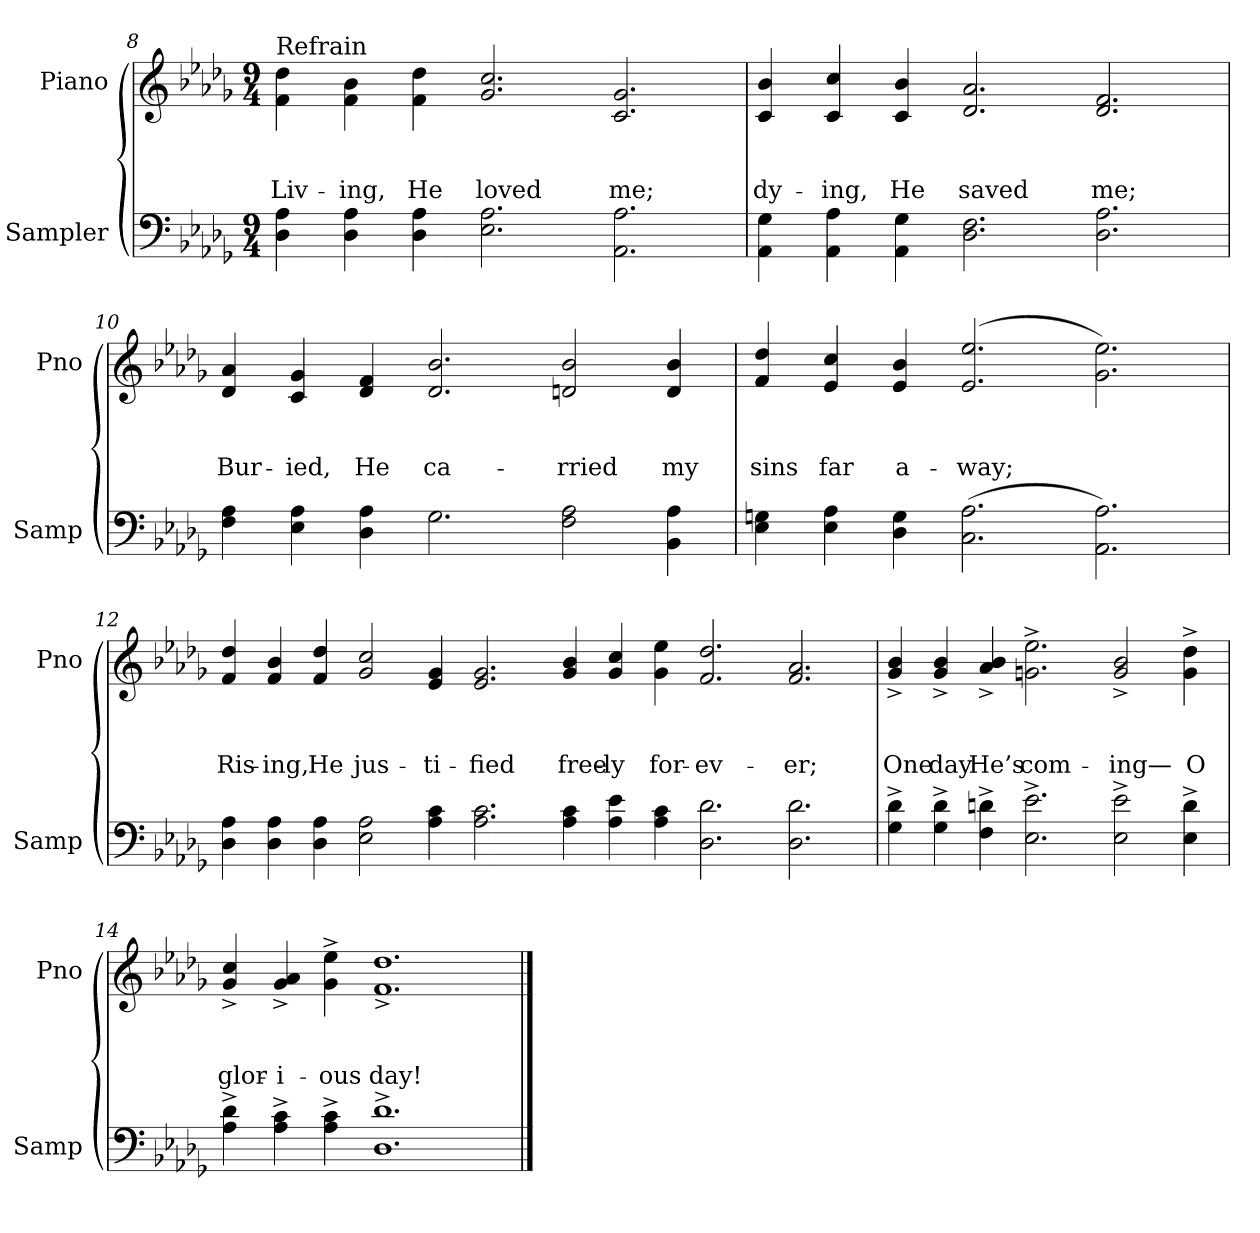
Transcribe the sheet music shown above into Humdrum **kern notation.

**kern	**kern	**text	**text	**text
*part2	*part1	*part1	*part1	*part1
*staff2	*staff1	*staff1	*staff1	*staff1
*I"Sampler	*I"Piano	*	*	*
*I'Samp	*I'Pno	*	*	*
*clefF4	*clefG2	*	*	*
*k[b-e-a-d-g-]	*k[b-e-a-d-g-]	*	*	*
*D-:	*D-:	*	*	*
*M9/4	*M9/4	*	*	*
=8	=8	=8	=8	=8
!	!LO:TX:t=Refrain	!	!	!
4D-\ 4A-\	4f\ 4dd-\	.	.	Liv-
4D-\ 4A-\	4f\ 4b-\	.	.	-ing,
4D-\ 4A-\	4f\ 4dd-\	.	.	He
2.E-\ 2.A-\	2.g-/ 2.cc/	.	.	loved
2.AA-\ 2.A-\	2.c/ 2.g-/	.	.	me;
=9	=9	=9	=9	=9
4AA-\ 4G-\	4c/ 4b-/	.	.	dy-
4AA-\ 4A-\	4c/ 4cc/	.	.	-ing,
4AA-\ 4G-\	4c/ 4b-/	.	.	He
2.D-\ 2.F\	2.d-/ 2.a-/	.	.	saved
2.D-\ 2.A-\	2.d-/ 2.f/	.	.	me;
=10	=10	=10	=10	=10
4F\ 4A-\	4d-/ 4a-/	.	.	Bur-
4E-\ 4A-\	4c/ 4g-/	.	.	-ied,
4D-\ 4A-\	4d-/ 4f/	.	.	He
2.G-\	2.d-/ 2.b-/	.	.	ca-
2F\ 2A-\	2dn/ 2b-/	.	.	-rried
4BB-\ 4A-\	4d/ 4b-/	.	.	my
=11	=11	=11	=11	=11
4E-\ 4Gn\	4f/ 4dd-/	.	.	sins
4E-\ 4A-\	4e-/ 4cc/	.	.	far
4D-\ 4G\	4e-/ 4b-/	.	.	a-
(2.C\ 2.A-\	(2.e-/ 2.ee-/	.	.	-way;
2.AA-\ 2.A-\)	2.g-\ 2.ee-\)	.	.	.
=12	=12	=12	=12	=12
4D-\ 4A-\	4f/ 4dd-/	.	.	Ris-
4D-\ 4A-\	4f/ 4b-/	.	.	-ing,
4D-\ 4A-\	4f/ 4dd-/	.	.	He
2E-\ 2A-\	2g-/ 2cc/	.	.	jus-
4A-\ 4c\	4e-/ 4g-/	.	.	-ti-
2.A-\ 2.c\	2.e-/ 2.g-/	.	.	-fied
4A-\ 4c\	4g-/ 4b-/	.	.	free-
4A-\ 4e-\	4g-/ 4cc/	.	.	-ly
4A-\ 4c\	4g-\ 4ee-\	.	.	for-
2.D-\ 2.d-\	2.f/ 2.dd-/	.	.	-ev-
2.D-\ 2.d-\	2.f/ 2.a-/	.	.	-er;
=13	=13	=13	=13	=13
4G-\^ 4d-\^	4g-/^ 4b-/^	.	.	One
4G-\^ 4d-\^	4g-/^ 4b-/^	.	.	day
4F\^ 4dn\^	4a-/^ 4b-/^	.	.	He’s
2.E-\^ 2.e-\^	2.gn\^ 2.ee-\^	.	.	com-
2E-\^ 2e-\^	2g/^ 2b-/^	.	.	-ing—
4E-\^ 4d\^	4g\^ 4dd-\^	.	.	O
=14	=14	=14	=14	=14
4A-\^ 4d-\^	4g-/^ 4cc/^	.	.	glor-
4A-\^ 4c\^	4g-/^ 4a-/^	.	.	-i-
4A-\^ 4c\^	4g-^ 4ee-^	.	.	-ous
1.D-\^ 1.d-\^	1.f^ 1.dd-^	.	.	day!
==	==	==	==	==
*-	*-	*-	*-	*-
